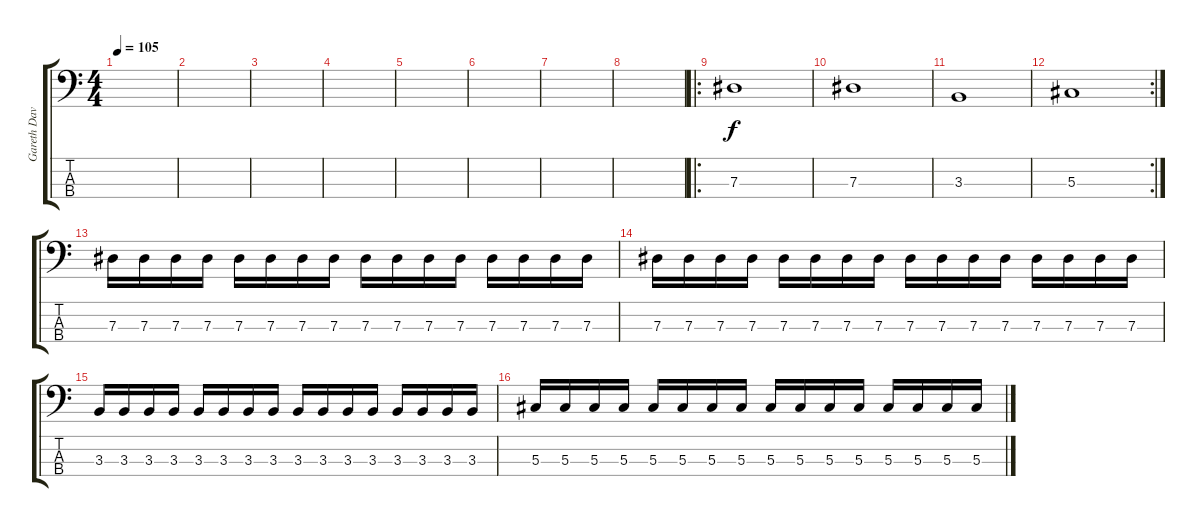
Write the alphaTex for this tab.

\track ("Gareth Davies" "Gareth Dav") {instrument electricbasspick}
\staff {score tabs}
\tuning (Gb2 Db2 Ab1 Db1) {hide}
\ts (4 4)
\tempo 105
\clef f4
\ks c
|
|
|
|
|
|
|
|
\ro
7.3.1 |
7.3.1 |
3.3.1 |
\rc 2
5.3.1 |
7.3.16 7.3.16 7.3.16 7.3.16 7.3.16 7.3.16 7.3.16 7.3.16 7.3.16 7.3.16 7.3.16 7.3.16 7.3.16 7.3.16 7.3.16 7.3.16 |
7.3.16 7.3.16 7.3.16 7.3.16 7.3.16 7.3.16 7.3.16 7.3.16 7.3.16 7.3.16 7.3.16 7.3.16 7.3.16 7.3.16 7.3.16 7.3.16 |
3.3.16 3.3.16 3.3.16 3.3.16 3.3.16 3.3.16 3.3.16 3.3.16 3.3.16 3.3.16 3.3.16 3.3.16 3.3.16 3.3.16 3.3.16 3.3.16 |
5.3.16 5.3.16 5.3.16 5.3.16 5.3.16 5.3.16 5.3.16 5.3.16 5.3.16 5.3.16 5.3.16 5.3.16 5.3.16 5.3.16 5.3.16 5.3.16
